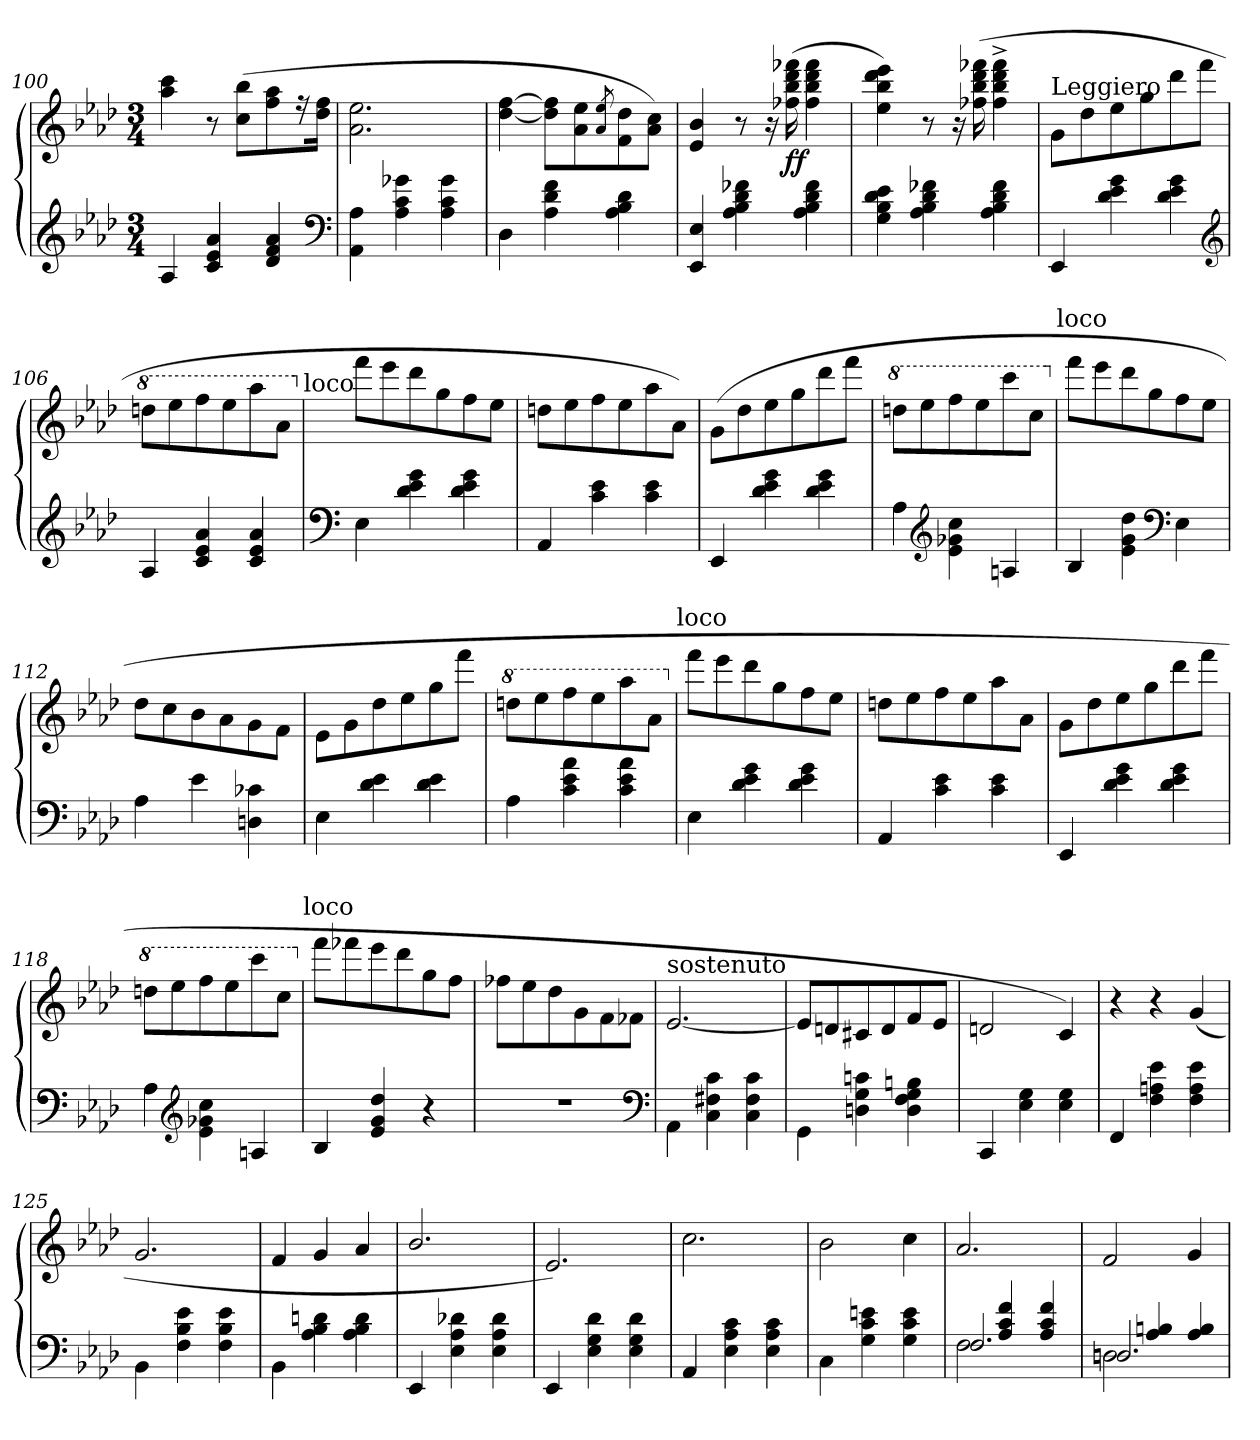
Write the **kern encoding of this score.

**kern	**kern	**dynam
*part1	*part1	*part1
*staff2	*staff1	*staff1/2
*clefG2	*clefG2	*
*k[b-e-a-d-]	*k[b-e-a-d-]	*
*M3/4	*M3/4	*
=100	=100	=100
4A-	4aa- 4ccc	.
4c 4e- 4a-	8r	.
.	(>8cc 8bb-L	.
4d- 4f 4a-	8ff 8aa-	.
.	16r	.
.	16dd- 16ffJk	.
*clefF4	*	*
=101	=101	=101
4AA- 4A-	2.a- 2.ee-	.
4A- 4c 4g-X	.	.
4A- 4c 4g-	.	.
=102	=102	=102
4D-	[4dd- [4ff	.
4A- 4d- 4f	8dd-] 8ff]L	.
.	8a- 8ee-	.
.	8qa-/ 8qee-/	.
4A- 4B- 4d-	8f 8dd-	.
.	8a- 8ccJ)	.
=103	=103	=103
4EE- 4E-	4e- 4b-	.
4A- 4B- 4d- 4f-X	8r	.
.	16r	.
.	(>16ff-X 16bb- 16ddd- 16fff-X	ff
4A- 4B- 4d- 4f-	4ff- 4bb- 4ddd- 4fff-	.
=104	=104	=104
4G 4B- 4d- 4e-	4ee- 4bb- 4ddd- 4eee-)	.
4A- 4B- 4d- 4f-X	8r	.
.	16r	.
.	(>16ff-X 16bb- 16ddd- 16fff-X	.
4A- 4B- 4d- 4f-	4ff-^< 4bb-^< 4ddd-^< 4fff-^<	.
=105	=105	=105
!	!LO:TX:a:t=Leggiero	!
4EE-	8gL	.
.	8dd-	.
4d- 4e- 4g	8ee-	.
.	8gg	.
4d- 4e- 4g	8ddd-	.
.	8fffJ	.
*clefG2	*	*
=106	=106	=106
*	*8va	*
4A-	8dddnL	.
.	8eee-	.
4c 4e- 4a-	8fff	.
.	8eee-	.
4c 4e- 4a-	8aaa-	.
.	8aa-J	.
!	!LO:TX:a:t=loco	!
=107	=107	=107
*clefF4	*	*
*	*X8va	*
4E-	8fffL	.
.	8eee-	.
4d- 4e- 4g	8ddd-	.
.	8gg	.
4d- 4e- 4g	8ff	.
.	8ee-J	.
=108	=108	=108
4AA-	8ddnL	.
.	8ee-	.
4c 4e-	8ff	.
.	8ee-	.
4c 4e-	8aa-	.
.	8a-J)	.
=109	=109	=109
4EE-	(>8gL	.
.	8dd-	.
4d- 4e- 4g	8ee-	.
.	8gg	.
4d- 4e- 4g	8ddd-	.
.	8fffJ	.
=110	=110	=110
*	*8va	*
4A-	8dddnL	.
.	8eee-	.
*clefG2	*	*
4e-\ 4g-X\ 4cc\	8fff	.
.	8eee-	.
4An	8cccc	.
.	8cccJ	.
!	!LO:TX:a:t=loco	!
=111	=111	=111
*	*X8va	*
4B-	8fffL	.
.	8eee-	.
4e-\ 4g\ 4dd-\	8ddd-	.
.	8gg	.
*clefF4	*	*
4E-	8ff	.
.	8ee-J	.
=112	=112	=112
4A-	8dd-L	.
.	8cc	.
4e-	8b-\	.
.	8a-	.
4Dn 4c-X	8g	.
.	8fJ	.
=113	=113	=113
4E-	8e-L	.
.	8g	.
4d- 4e-	8dd-	.
.	8ee-	.
4d- 4e-	8gg	.
.	8fffJ	.
=114	=114	=114
*	*8va	*
4A-	8dddnL	.
.	8eee-	.
4c 4e- 4a-	8fff	.
.	8eee-	.
4c 4e- 4a-	8aaa-	.
.	8aa-J	.
!	!LO:TX:a:t=loco	!
=115	=115	=115
*	*X8va	*
4E-	8fffL	.
.	8eee-	.
4d- 4e- 4g	8ddd-	.
.	8gg	.
4d- 4e- 4g	8ff	.
.	8ee-J	.
=116	=116	=116
4AA-	8ddnL	.
.	8ee-	.
4c 4e-	8ff	.
.	8ee-	.
4c 4e-	8aa-	.
.	8a-J	.
=117	=117	=117
4EE-	8gL	.
.	8dd-	.
4d- 4e- 4g	8ee-	.
.	8gg	.
4d- 4e- 4g	8ddd-	.
.	8fffJ	.
=118	=118	=118
*	*8va	*
4A-	8dddnL	.
.	8eee-	.
*clefG2	*	*
4e-\ 4g-X\ 4cc\	8fff	.
.	8eee-	.
4An	8cccc	.
.	8cccJ	.
!	!LO:TX:a:t=loco	!
=119	=119	=119
*	*X8va	*
4B-	8fffL	.
.	8fff-X	.
4e- 4g 4dd-	8eee-	.
.	8ddd-	.
4r	8gg	.
.	8ffJ	.
=120	=120	=120
2.rdd	8ff-XL	.
.	8ee-	.
.	8dd-	.
.	8g	.
.	8f	.
.	8f-XJ	.
*clefF4	*	*
=121	=121	=121
!	!LO:TX:a:t=sostenuto	!
4AA-\	[2.e-	.
4C 4F#X 4c	.	.
4C 4F# 4c	.	.
=122	=122	=122
4GG\	8e-L]	.
.	8dn	.
4Dn 4G 4cn	8c#X	.
.	8d	.
4D 4F 4G 4Bn	8f	.
.	8e-J	.
=123	=123	=123
4CC	2dn	.
4E- 4G	.	.
4E- 4G	4c)	.
=124	=124	=124
4FF	4r	.
4F 4An 4e-	4r	.
4F 4A 4e-	(>4g	.
=125	=125	=125
4BB-\	2.g	.
4F 4B- 4e-	.	.
4F 4B- 4e-	.	.
=126	=126	=126
4BB-\	4f	.
4A- 4B- 4dn	4g	.
4A- 4B- 4d	4a-	.
=127	=127	=127
4EE-	2.b-/	.
4E- 4A- 4d-X	.	.
4E- 4A- 4d-	.	.
=128	=128	=128
4EE-	2.e-)	.
4E- 4G 4d-	.	.
4E- 4G 4d-	.	.
=129	=129	=129
4AA-	2.cc	.
4E- 4A- 4c	.	.
4E- 4A- 4c	.	.
=130	=130	=130
4C\	2b-	.
4G 4c 4en	.	.
4G 4c 4e	4cc	.
=131	=131	=131
*^	*	*
*	*^	*	*
4rbyy	2F	2.F/	2.a-	.
4A- 4c 4f	.	.	.	.
4rffyy	4A-/ 4c/ 4f/	.	.	.
=132	=132	=132	=132	=132
4reyy	2Dn	2.Dn/	2f	.
4A- 4Bn	.	.	.	.
4rbyy	4A-/ 4B/	.	4g	.
*v	*v	*v	*	*
=	=	=
*-	*-	*-
